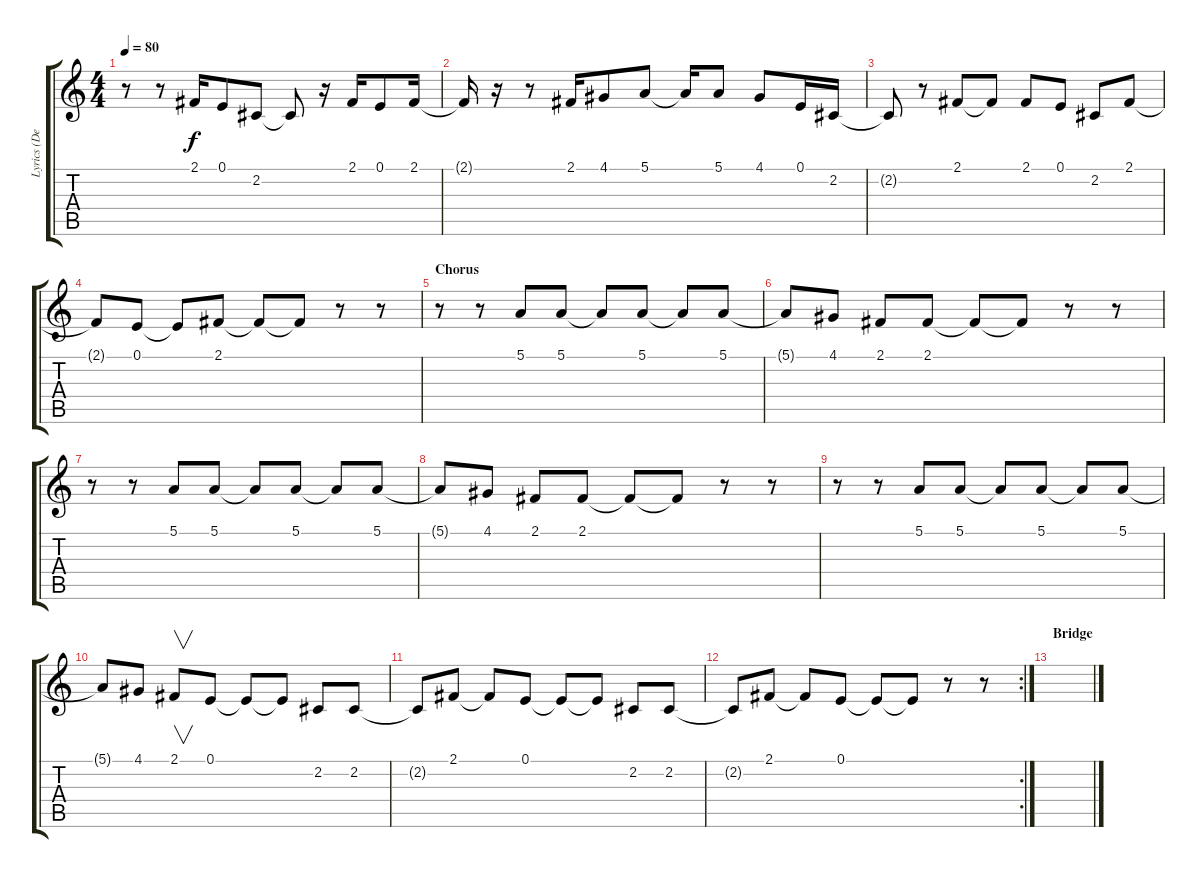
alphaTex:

\track ("Lyrics (Dexter)" "Lyrics (De") {instrument oboe}
\staff {score tabs}
\tuning (E4 B3 G3 D3 A2 E2) {hide}
\ts (4 4)
\tempo 80
\clef g2
\ks c
r.8{dy f} r.8 2.1.16 0.1.8 2.2.8 2.2{t}.8 r.16 2.1.16 0.1.8 2.1.16 |
2.1{t}.16 r.16 r.8 2.1.16 4.1.8 5.1.8 5.1{t}.16 5.1.8 4.1.8 0.1.16 2.2.16 |
2.2{t}.8 r.8 2.1.8 2.1{t}.8 2.1.8 0.1.8 2.2.8 2.1.8 |
2.1{t}.8 0.1.8 0.1{t}.8 2.1.8 2.1{t}.8 2.1{t}.8 r.8 r.8 |
\section ("" "Chorus")
r.8{volume 16} r.8 5.1.8 5.1.8 5.1{t}.8 5.1.8 5.1{t}.8 5.1.8 |
5.1{t}.8 4.1.8 2.1.8 2.1.8 2.1{t}.8 2.1{t}.8 r.8 r.8 |
r.8{volume 16} r.8 5.1.8 5.1.8 5.1{t}.8 5.1.8 5.1{t}.8 5.1.8 |
5.1{t}.8 4.1.8 2.1.8 2.1.8 2.1{t}.8 2.1{t}.8 r.8 r.8 |
r.8{volume 16} r.8 5.1.8 5.1.8 5.1{t}.8 5.1.8 5.1{t}.8 5.1.8 |
5.1{t}.8 4.1.8 2.1.8{v} 0.1.8 0.1{t}.8 0.1{t}.8 2.2.8 2.2.8 |
2.2{t}.8 2.1.8 2.1{t}.8 0.1.8 0.1{t}.8 0.1{t}.8 2.2.8 2.2.8 |
\rc 2
2.2{t}.8 2.1.8 2.1{t}.8 0.1.8 0.1{t}.8 0.1{t}.8 r.8 r.8 |
\section ("" "Bridge")
